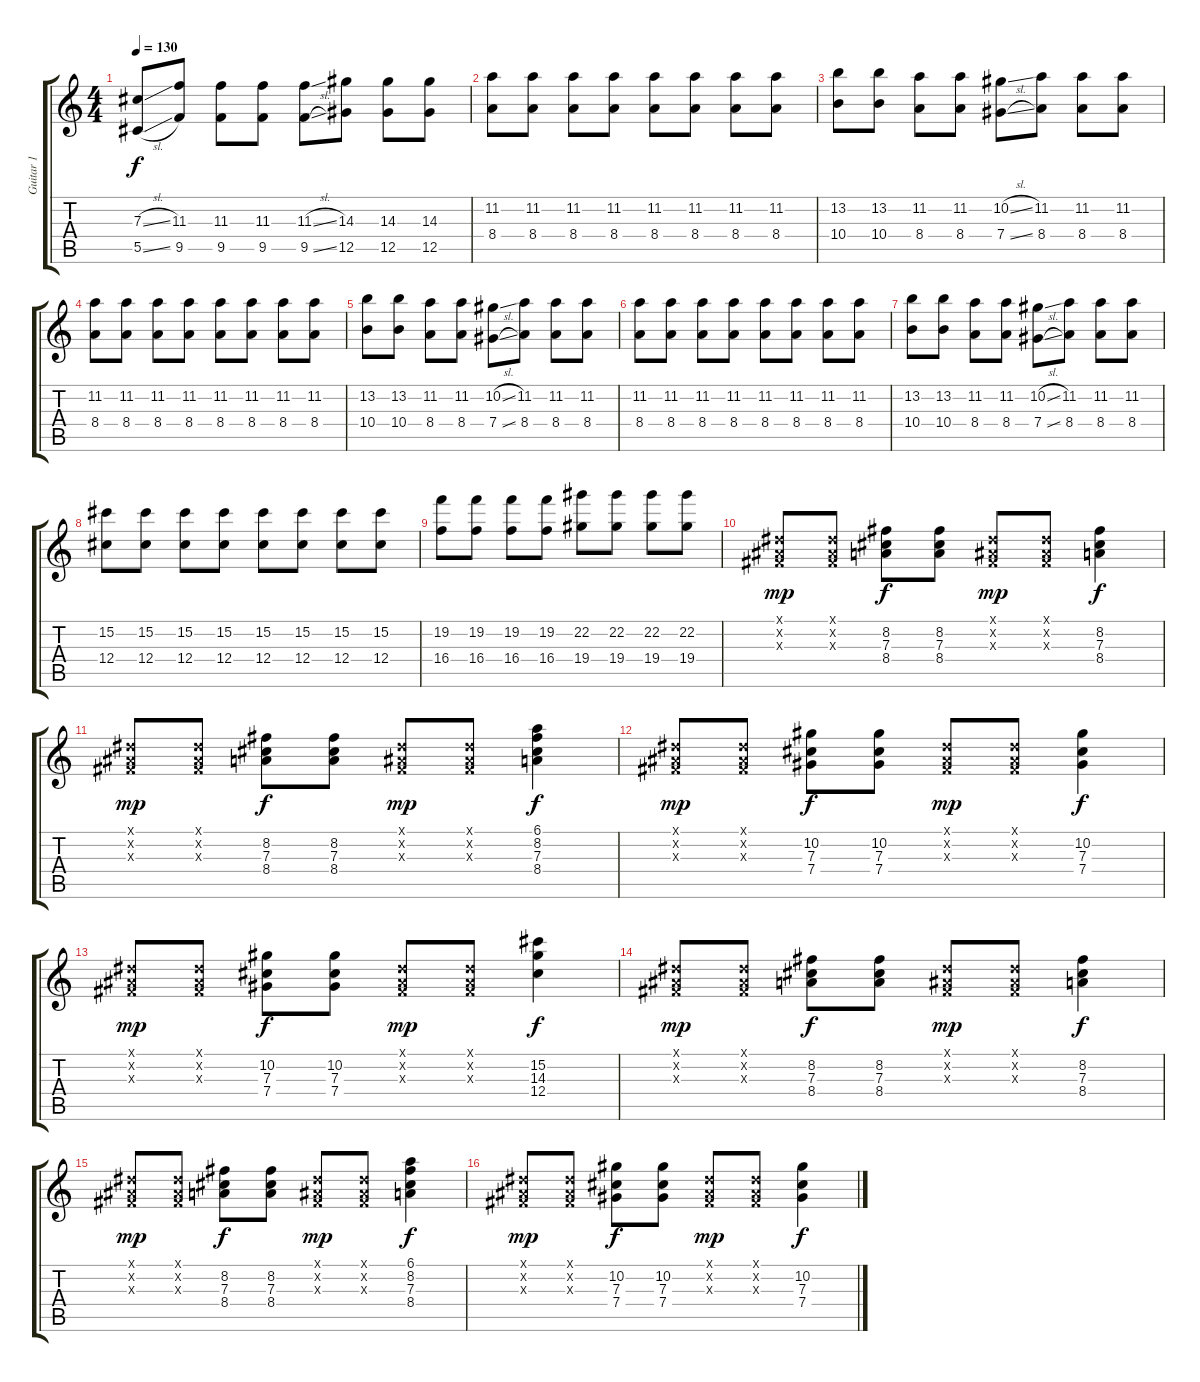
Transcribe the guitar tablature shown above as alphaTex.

\track ("Guitar 1" "Guitar 1") {instrument overdrivenguitar}
\staff {score tabs}
\tuning (Eb4 Bb3 Gb3 Db3 Ab2 Eb2) {hide}
\ts (4 4)
\tempo 130
\clef g2
\ks c
(7.3{sl} 5.5{sl}).8{dy f} (11.3 9.5).8 (11.3 9.5).8 (11.3 9.5).8 (11.3{sl} 9.5{sl}).8 (14.3 12.5).8 (14.3 12.5).8 (14.3 12.5).8 |
(11.2 8.4).8 (11.2 8.4).8 (11.2 8.4).8 (11.2 8.4).8 (11.2 8.4).8 (11.2 8.4).8 (11.2 8.4).8 (11.2 8.4).8 |
(13.2 10.4).8 (13.2 10.4).8 (11.2 8.4).8 (11.2 8.4).8 (10.2{sl} 7.4{sl}).8 (11.2 8.4).8 (11.2 8.4).8 (11.2 8.4).8 |
(11.2 8.4).8 (11.2 8.4).8 (11.2 8.4).8 (11.2 8.4).8 (11.2 8.4).8 (11.2 8.4).8 (11.2 8.4).8 (11.2 8.4).8 |
(13.2 10.4).8 (13.2 10.4).8 (11.2 8.4).8 (11.2 8.4).8 (10.2{sl} 7.4{sl}).8 (11.2 8.4).8 (11.2 8.4).8 (11.2 8.4).8 |
(11.2 8.4).8 (11.2 8.4).8 (11.2 8.4).8 (11.2 8.4).8 (11.2 8.4).8 (11.2 8.4).8 (11.2 8.4).8 (11.2 8.4).8 |
(13.2 10.4).8 (13.2 10.4).8 (11.2 8.4).8 (11.2 8.4).8 (10.2{sl} 7.4{sl}).8 (11.2 8.4).8 (11.2 8.4).8 (11.2 8.4).8 |
(15.2 12.4).8 (15.2 12.4).8 (15.2 12.4).8 (15.2 12.4).8 (15.2 12.4).8 (15.2 12.4).8 (15.2 12.4).8 (15.2 12.4).8 |
(19.2 16.4).8 (19.2 16.4).8 (19.2 16.4).8 (19.2 16.4).8 (22.2 19.4).8 (22.2 19.4).8 (22.2 19.4).8 (22.2 19.4).8 |
(0.1{x} 0.2{x} 0.3{x}).8{dy mp instrument electricguitarmuted} (0.1{x} 0.2{x} 0.3{x}).8 (8.2 7.3 8.4).8{dy f} (8.2 7.3 8.4).8 (0.1{x} 0.2{x} 0.3{x}).8{dy mp} (0.1{x} 0.2{x} 0.3{x}).8 (8.2 7.3 8.4).4{dy f} |
(0.1{x} 0.2{x} 0.3{x}).8{dy mp} (0.1{x} 0.2{x} 0.3{x}).8 (8.2 7.3 8.4).8{dy f} (8.2 7.3 8.4).8 (0.1{x} 0.2{x} 0.3{x}).8{dy mp} (0.1{x} 0.2{x} 0.3{x}).8 (6.1 8.2 7.3 8.4).4{dy f} |
(0.1{x} 0.2{x} 0.3{x}).8{dy mp} (0.1{x} 0.2{x} 0.3{x}).8 (10.2 7.3 7.4).8{dy f} (10.2 7.3 7.4).8 (0.1{x} 0.2{x} 0.3{x}).8{dy mp} (0.1{x} 0.2{x} 0.3{x}).8 (10.2 7.3 7.4).4{dy f} |
(0.1{x} 0.2{x} 0.3{x}).8{dy mp} (0.1{x} 0.2{x} 0.3{x}).8 (10.2 7.3 7.4).8{dy f} (10.2 7.3 7.4).8 (0.1{x} 0.2{x} 0.3{x}).8{dy mp} (0.1{x} 0.2{x} 0.3{x}).8 (15.2 14.3 12.4).4{dy f} |
(0.1{x} 0.2{x} 0.3{x}).8{dy mp} (0.1{x} 0.2{x} 0.3{x}).8 (8.2 7.3 8.4).8{dy f} (8.2 7.3 8.4).8 (0.1{x} 0.2{x} 0.3{x}).8{dy mp} (0.1{x} 0.2{x} 0.3{x}).8 (8.2 7.3 8.4).4{dy f} |
(0.1{x} 0.2{x} 0.3{x}).8{dy mp} (0.1{x} 0.2{x} 0.3{x}).8 (8.2 7.3 8.4).8{dy f} (8.2 7.3 8.4).8 (0.1{x} 0.2{x} 0.3{x}).8{dy mp} (0.1{x} 0.2{x} 0.3{x}).8 (6.1 8.2 7.3 8.4).4{dy f} |
(0.1{x} 0.2{x} 0.3{x}).8{dy mp} (0.1{x} 0.2{x} 0.3{x}).8 (10.2 7.3 7.4).8{dy f} (10.2 7.3 7.4).8 (0.1{x} 0.2{x} 0.3{x}).8{dy mp} (0.1{x} 0.2{x} 0.3{x}).8 (10.2 7.3 7.4).4{dy f}
